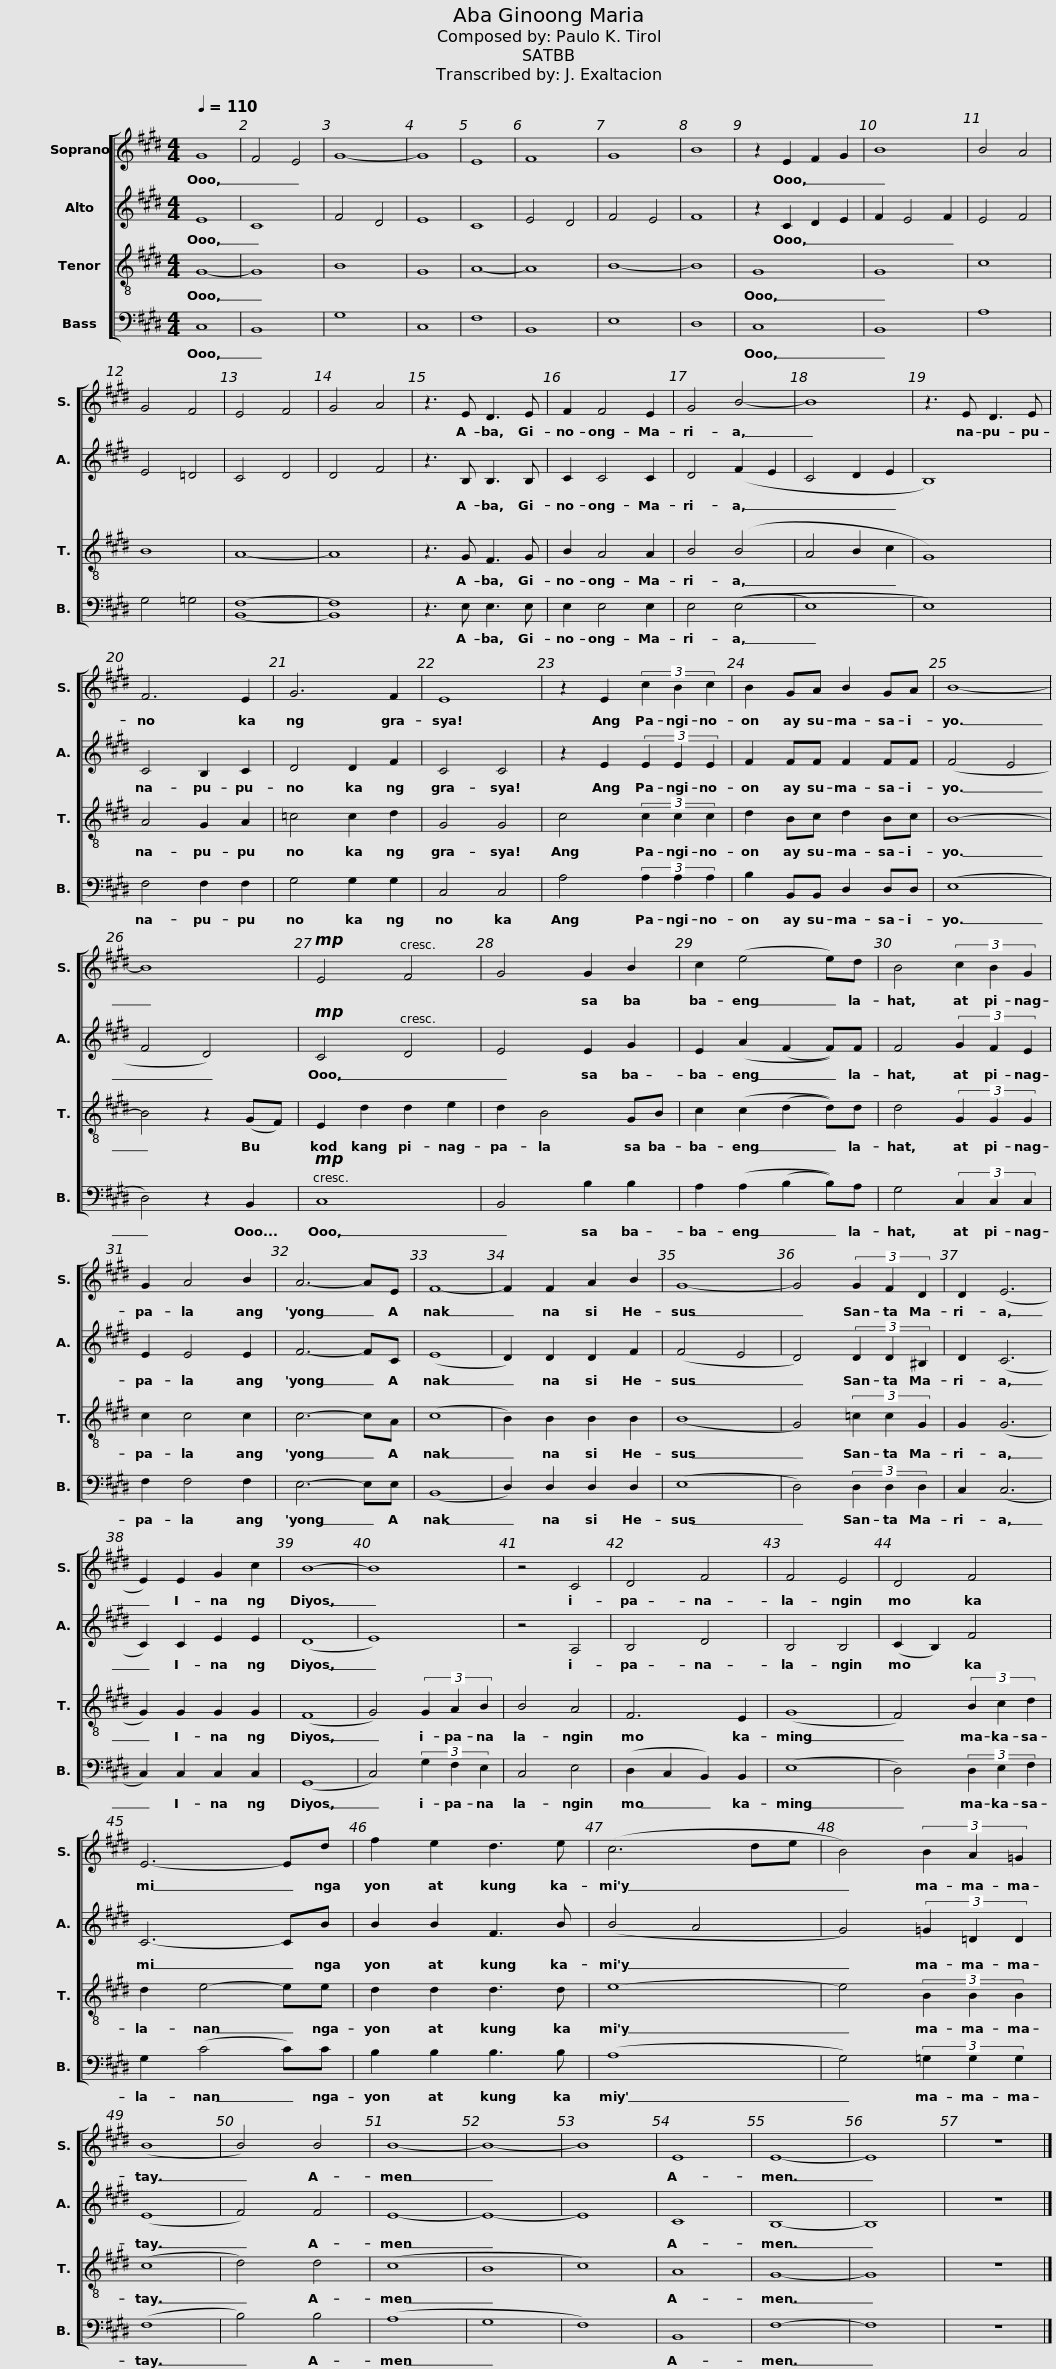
X:1
%%score [ 1 2 3 ( 4 5 ) ]
L:1/8
Q:1/4=110
M:4/4
I:linebreak $
K:E
V:1 treble
V:2 treble
V:3 treble-8
V:4 bass
V:5 bass
V:1
 G8 | F4 E4 | G8- | G8 | E8 | %5
 F8 | G8 | B8 | z2 E2 F2 G2 | B8 | %10
 B4 A4 | G4 F4 |$ E4 F4 | G4 A4 | z3 E D3 E | %15
 F2 F4 E2 | G4 B4- | B8 | z3 E D3 E | F6 E2 |$ %20
 G6 F2 | E8 | z2 E2 (3c2 B2 c2 | B2 GA B2 GA | B8- | %25
 B8 |$!mp! E4 F4 | G4 G2 B2 | c2 (e4 e)d | B4 (3c2 B2 G2 | %30
 G2 A4 B2 | A6- AE | F8- |$ F2 F2 A2 B2 | G8- | %35
 G4 (3G2 F2 D2 | D2 (E6 | E2) E2 G2 c2 | B8- | B8 | %40
 z4 C4 |$ D4 F4 | F4 E4 | D4 F4 | E6- Ed | %45
 f2 e2 d3 e | (c6 de |$ B4) (3B2 A2 =G2 | (B8 | B4) B4 | %50
 B8- | B8- | B8 | E8 | E8- | %55
 E8 | z8 |] %57
V:2
 E8 | C8 | F4 D4 | E8 | C8 | %5
 E4 D4 | F4 E4 | F8 | z2 C2 D2 E2 | F2 E4 F2 | %10
 E4 F4 | E4 =D4 |$ C4 D4 | D4 F4 | z3 B, B,3 B, | %15
 C2 C4 C2 | D4 (F2 E2 | C4 D2 E2 | B,8) | C4 B,2 C2 |$ %20
 D4 D2 F2 | C4 C4 | z2 E2 (3E2 E2 E2 | F2 FF F2 FF | (F4 E4 | %25
 F4 D4) |$!mp! C4 D4 | E4 E2 G2 | E2 (A2 (F2 F))F | F4 (3G2 F2 E2 | %30
 E2 E4 E2 | F6- FC | (E8 |$ D2) D2 D2 F2 | (F4 E4 | %35
 D4) (3D2 D2 ^B,2 | D2 (C6 | C2) C2 E2 E2 | (D8 | E8) | %40
 z4 A,4 |$ B,4 D4 | B,4 B,4 | (C2 B,2) F4 | C6- CB | %45
 B2 B2 F3 B | (B4 A4 |$ G4) (3=G2 =D2 D2 | (E8 | F4) F4 | %50
 E8- | E8- | E8 | C8 | B,8- | %55
 B,8 | z8 |] %57
V:3
 G8- | G8 | B8 | G8 | A8- | %5
 A8 | B8- | B8 | G8 | G8 | %10
 c8 | B8 |$ A8- | A8 | z3 G F3 G | %15
 B2 A4 A2 | B4 (B4 | A4 B2 c2 | G8) | A4 G2 A2 |$ %20
 =c4 c2 d2 | G4 G4 | c4 (3c2 c2 c2 | d2 Bc d2 Bc | B8- | %25
 B4 z2 (GF) |$ E2 d2 d2 e2 | d2 B4 GB | c2 (c2 (d2 d))d | d4 (3G2 G2 G2 | %30
 c2 c4 c2 | c6- cA | (c8 |$ B2) B2 B2 B2 | (B8 | %35
 G4) (3=c2 c2 G2 | G2 (G6 | G2) G2 G2 G2 | (F8 | G4) (3G2 A2 B2 | %40
 B4 A4 |$ F6 E2 | (G8 | F4) (3B2 c2 d2 | d2 e4- ee | %45
 d2 d2 d3 d | e8- |$ e4 (3B2 B2 B2 | (c8 | d4) d4 | %50
 (c8 | B8 | c8) | A8 | G8- | %55
 G8 | z8 |] %57
V:4
 C,8 | B,,8 | G,8 | C,8 | F,8 | %5
 B,,8 | E,8 | D,8 | C,8 | B,,8 | %10
 A,8 | G,4 =G,4 |$ (F,8 | F,8) | z3 E, E,3 E, | %15
 E,2 E,4 E,2 | E,4 ((E,4 | E,8) | E,8) | F,4 F,2 F,2 |$ %20
 G,4 G,2 G,2 | C,4 C,4 | A,4 (3A,2 A,2 A,2 | B,2 B,,B,, D,2 D,D, | (E,8 | %25
 D,4) z2 B,,2 |$!mp! C,8 | B,,4 B,2 B,2 | A,2 (A,2 (B,2 B,))A, | G,4 (3C,2 C,2 C,2 | %30
 F,2 F,4 F,2 | E,6- E,E, | (B,,8 |$ D,2) D,2 D,2 D,2 | (E,8 | %35
 D,4) (3D,2 D,2 D,2 | C,2 (C,6 | C,2) C,2 C,2 C,2 | (G,,8 | C,4) (3G,2 F,2 E,2 | %40
 C,4 E,4 |$ (D,2 C,2 B,,2) B,,2 | (E,8 | D,4) (3D,2 E,2 F,2 | G,2 (C4 C)C | %45
 B,2 B,2 B,3 B, | (A,8 |$ G,4) (3=G,2 G,2 G,2 | (F,8 | B,4) B,4 | %50
 (A,8 | G,8 | F,8) | B,,8 | F,8- | %55
 F,8 | z8 |] %57
V:5
 x8 | x8 | x8 | x8 | x8 | %5
 x8 | x8 | x8 | x8 | x8 | %10
 x8 | x8 |$ (B,,8 | B,,8) | x8 | %15
 x8 | x8 | x8 | x8 | x8 |$ %20
 x8 | x8 | x8 | x8 | x8 | %25
 x8 |$ x8 | x8 | x8 | x8 | %30
 x8 | x8 | x8 |$ x8 | x8 | %35
 x8 | x8 | x8 | x8 | x8 | %40
 x8 |$ x8 | x8 | x8 | x8 | %45
 x8 | x8 |$ x8 | x8 | x8 | %50
 x8 | x8 | x8 | x8 | x8 | %55
 x8 | x8 |] %57
